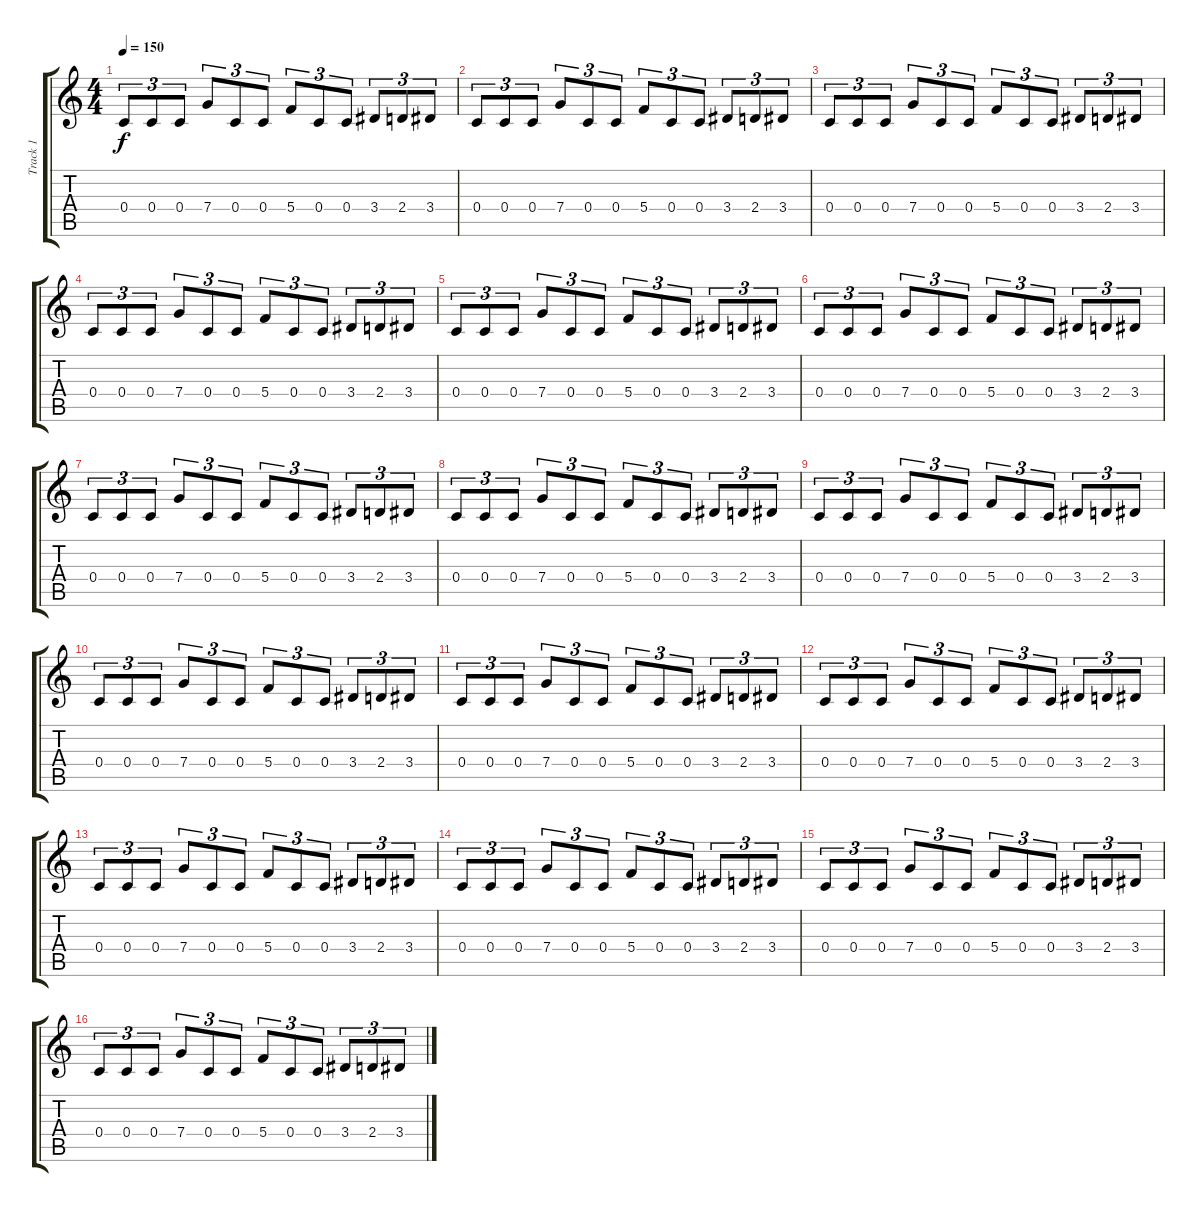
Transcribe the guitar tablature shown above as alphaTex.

\track ("Track 1" "Track 1") {instrument overdrivenguitar}
\staff {score tabs}
\tuning (D4 A3 F3 C3 G2 D2) {hide}
\ts (4 4)
\tempo 150
\clef g2
\ks c
0.4.8{tu (3 2) dy f} 0.4.8{tu (3 2)} 0.4.8{tu (3 2)} 7.4.8{tu (3 2)} 0.4.8{tu (3 2)} 0.4.8{tu (3 2)} 5.4.8{tu (3 2)} 0.4.8{tu (3 2)} 0.4.8{tu (3 2)} 3.4.8{tu (3 2)} 2.4.8{tu (3 2)} 3.4.8{tu (3 2)} |
0.4.8{tu (3 2)} 0.4.8{tu (3 2)} 0.4.8{tu (3 2)} 7.4.8{tu (3 2)} 0.4.8{tu (3 2)} 0.4.8{tu (3 2)} 5.4.8{tu (3 2)} 0.4.8{tu (3 2)} 0.4.8{tu (3 2)} 3.4.8{tu (3 2)} 2.4.8{tu (3 2)} 3.4.8{tu (3 2)} |
0.4.8{tu (3 2)} 0.4.8{tu (3 2)} 0.4.8{tu (3 2)} 7.4.8{tu (3 2)} 0.4.8{tu (3 2)} 0.4.8{tu (3 2)} 5.4.8{tu (3 2)} 0.4.8{tu (3 2)} 0.4.8{tu (3 2)} 3.4.8{tu (3 2)} 2.4.8{tu (3 2)} 3.4.8{tu (3 2)} |
0.4.8{tu (3 2)} 0.4.8{tu (3 2)} 0.4.8{tu (3 2)} 7.4.8{tu (3 2)} 0.4.8{tu (3 2)} 0.4.8{tu (3 2)} 5.4.8{tu (3 2)} 0.4.8{tu (3 2)} 0.4.8{tu (3 2)} 3.4.8{tu (3 2)} 2.4.8{tu (3 2)} 3.4.8{tu (3 2)} |
0.4.8{tu (3 2)} 0.4.8{tu (3 2)} 0.4.8{tu (3 2)} 7.4.8{tu (3 2)} 0.4.8{tu (3 2)} 0.4.8{tu (3 2)} 5.4.8{tu (3 2)} 0.4.8{tu (3 2)} 0.4.8{tu (3 2)} 3.4.8{tu (3 2)} 2.4.8{tu (3 2)} 3.4.8{tu (3 2)} |
0.4.8{tu (3 2)} 0.4.8{tu (3 2)} 0.4.8{tu (3 2)} 7.4.8{tu (3 2)} 0.4.8{tu (3 2)} 0.4.8{tu (3 2)} 5.4.8{tu (3 2)} 0.4.8{tu (3 2)} 0.4.8{tu (3 2)} 3.4.8{tu (3 2)} 2.4.8{tu (3 2)} 3.4.8{tu (3 2)} |
0.4.8{tu (3 2)} 0.4.8{tu (3 2)} 0.4.8{tu (3 2)} 7.4.8{tu (3 2)} 0.4.8{tu (3 2)} 0.4.8{tu (3 2)} 5.4.8{tu (3 2)} 0.4.8{tu (3 2)} 0.4.8{tu (3 2)} 3.4.8{tu (3 2)} 2.4.8{tu (3 2)} 3.4.8{tu (3 2)} |
0.4.8{tu (3 2)} 0.4.8{tu (3 2)} 0.4.8{tu (3 2)} 7.4.8{tu (3 2)} 0.4.8{tu (3 2)} 0.4.8{tu (3 2)} 5.4.8{tu (3 2)} 0.4.8{tu (3 2)} 0.4.8{tu (3 2)} 3.4.8{tu (3 2)} 2.4.8{tu (3 2)} 3.4.8{tu (3 2)} |
0.4.8{tu (3 2)} 0.4.8{tu (3 2)} 0.4.8{tu (3 2)} 7.4.8{tu (3 2)} 0.4.8{tu (3 2)} 0.4.8{tu (3 2)} 5.4.8{tu (3 2)} 0.4.8{tu (3 2)} 0.4.8{tu (3 2)} 3.4.8{tu (3 2)} 2.4.8{tu (3 2)} 3.4.8{tu (3 2)} |
0.4.8{tu (3 2)} 0.4.8{tu (3 2)} 0.4.8{tu (3 2)} 7.4.8{tu (3 2)} 0.4.8{tu (3 2)} 0.4.8{tu (3 2)} 5.4.8{tu (3 2)} 0.4.8{tu (3 2)} 0.4.8{tu (3 2)} 3.4.8{tu (3 2)} 2.4.8{tu (3 2)} 3.4.8{tu (3 2)} |
0.4.8{tu (3 2)} 0.4.8{tu (3 2)} 0.4.8{tu (3 2)} 7.4.8{tu (3 2)} 0.4.8{tu (3 2)} 0.4.8{tu (3 2)} 5.4.8{tu (3 2)} 0.4.8{tu (3 2)} 0.4.8{tu (3 2)} 3.4.8{tu (3 2)} 2.4.8{tu (3 2)} 3.4.8{tu (3 2)} |
0.4.8{tu (3 2)} 0.4.8{tu (3 2)} 0.4.8{tu (3 2)} 7.4.8{tu (3 2)} 0.4.8{tu (3 2)} 0.4.8{tu (3 2)} 5.4.8{tu (3 2)} 0.4.8{tu (3 2)} 0.4.8{tu (3 2)} 3.4.8{tu (3 2)} 2.4.8{tu (3 2)} 3.4.8{tu (3 2)} |
0.4.8{tu (3 2)} 0.4.8{tu (3 2)} 0.4.8{tu (3 2)} 7.4.8{tu (3 2)} 0.4.8{tu (3 2)} 0.4.8{tu (3 2)} 5.4.8{tu (3 2)} 0.4.8{tu (3 2)} 0.4.8{tu (3 2)} 3.4.8{tu (3 2)} 2.4.8{tu (3 2)} 3.4.8{tu (3 2)} |
0.4.8{tu (3 2)} 0.4.8{tu (3 2)} 0.4.8{tu (3 2)} 7.4.8{tu (3 2)} 0.4.8{tu (3 2)} 0.4.8{tu (3 2)} 5.4.8{tu (3 2)} 0.4.8{tu (3 2)} 0.4.8{tu (3 2)} 3.4.8{tu (3 2)} 2.4.8{tu (3 2)} 3.4.8{tu (3 2)} |
0.4.8{tu (3 2)} 0.4.8{tu (3 2)} 0.4.8{tu (3 2)} 7.4.8{tu (3 2)} 0.4.8{tu (3 2)} 0.4.8{tu (3 2)} 5.4.8{tu (3 2)} 0.4.8{tu (3 2)} 0.4.8{tu (3 2)} 3.4.8{tu (3 2)} 2.4.8{tu (3 2)} 3.4.8{tu (3 2)} |
0.4.8{tu (3 2)} 0.4.8{tu (3 2)} 0.4.8{tu (3 2)} 7.4.8{tu (3 2)} 0.4.8{tu (3 2)} 0.4.8{tu (3 2)} 5.4.8{tu (3 2)} 0.4.8{tu (3 2)} 0.4.8{tu (3 2)} 3.4.8{tu (3 2)} 2.4.8{tu (3 2)} 3.4.8{tu (3 2)}
